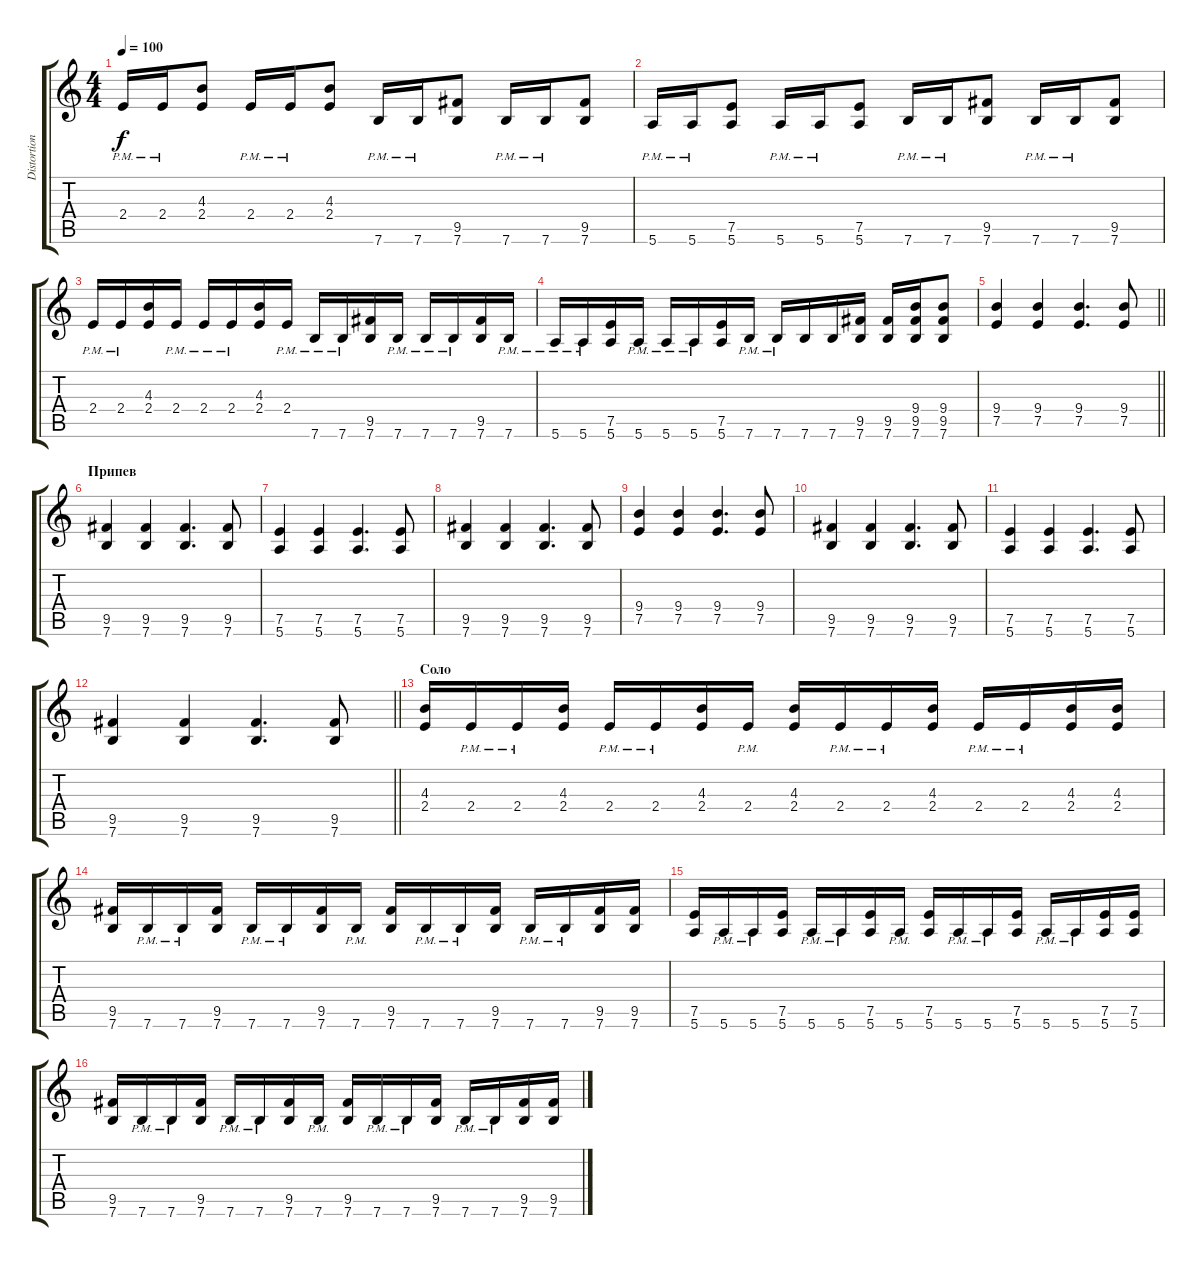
\track ("Distortion" "Distortion") {instrument overdrivenguitar}
\staff {score tabs}
\tuning (E4 B3 G3 D3 A2 E2) {hide}
\ts (4 4)
\tempo 100
\clef g2
\ks c
2.4{pm}.16{dy f} 2.4{pm}.16 (4.3 2.4).8 2.4{pm}.16 2.4{pm}.16 (4.3 2.4).8 7.6{pm}.16 7.6{pm}.16 (9.5 7.6).8 7.6{pm}.16 7.6{pm}.16 (9.5 7.6).8 |
5.6{pm}.16 5.6{pm}.16 (7.5 5.6).8 5.6{pm}.16 5.6{pm}.16 (7.5 5.6).8 7.6{pm}.16 7.6{pm}.16 (9.5 7.6).8 7.6{pm}.16 7.6{pm}.16 (9.5 7.6).8 |
2.4{pm}.16 2.4{pm}.16 (4.3 2.4).16 2.4{pm}.16 2.4{pm}.16 2.4{pm}.16 (4.3 2.4).16 2.4{pm}.16 7.6{pm}.16 7.6{pm}.16 (9.5 7.6).16 7.6{pm}.16 7.6{pm}.16 7.6{pm}.16 (9.5 7.6).16 7.6{pm}.16 |
5.6{pm}.16 5.6{pm}.16 (7.5 5.6).16 5.6{pm}.16 5.6{pm}.16 5.6{pm}.16 (7.5 5.6).16 7.6{pm}.16 7.6{pm}.16 7.6.16 7.6.16 (9.5 7.6).16 (9.5 7.6).16 (9.4 9.5 7.6).16 (9.4 9.5 7.6).8 |
\barLineRight lightlight
(9.4 7.5).4 (9.4 7.5).4 (9.4 7.5).4{d} (9.4 7.5).8 |
\section ("" "Припев")
(9.5 7.6).4 (9.5 7.6).4 (9.5 7.6).4{d} (9.5 7.6).8 |
(7.5 5.6).4 (7.5 5.6).4 (7.5 5.6).4{d} (7.5 5.6).8 |
(9.5 7.6).4 (9.5 7.6).4 (9.5 7.6).4{d} (9.5 7.6).8 |
(9.4 7.5).4 (9.4 7.5).4 (9.4 7.5).4{d} (9.4 7.5).8 |
(9.5 7.6).4 (9.5 7.6).4 (9.5 7.6).4{d} (9.5 7.6).8 |
(7.5 5.6).4 (7.5 5.6).4 (7.5 5.6).4{d} (7.5 5.6).8 |
\barLineRight lightlight
(9.5 7.6).4 (9.5 7.6).4 (9.5 7.6).4{d} (9.5 7.6).8 |
\section ("" "Соло")
(4.3 2.4).16 2.4{pm}.16 2.4{pm}.16 (4.3 2.4).16 2.4{pm}.16 2.4{pm}.16 (4.3 2.4).16 2.4{pm}.16 (4.3 2.4).16 2.4{pm}.16 2.4{pm}.16 (4.3 2.4).16 2.4{pm}.16 2.4{pm}.16 (4.3 2.4).16 (4.3 2.4).16 |
(9.5 7.6).16 7.6{pm}.16 7.6{pm}.16 (9.5 7.6).16 7.6{pm}.16 7.6{pm}.16 (9.5 7.6).16 7.6{pm}.16 (9.5 7.6).16 7.6{pm}.16 7.6{pm}.16 (9.5 7.6).16 7.6{pm}.16 7.6{pm}.16 (9.5 7.6).16 (9.5 7.6).16 |
(7.5 5.6).16 5.6{pm}.16 5.6{pm}.16 (7.5 5.6).16 5.6{pm}.16 5.6{pm}.16 (7.5 5.6).16 5.6{pm}.16 (7.5 5.6).16 5.6{pm}.16 5.6{pm}.16 (7.5 5.6).16 5.6{pm}.16 5.6{pm}.16 (7.5 5.6).16 (7.5 5.6).16 |
(9.5 7.6).16 7.6{pm}.16 7.6{pm}.16 (9.5 7.6).16 7.6{pm}.16 7.6{pm}.16 (9.5 7.6).16 7.6{pm}.16 (9.5 7.6).16 7.6{pm}.16 7.6{pm}.16 (9.5 7.6).16 7.6{pm}.16 7.6{pm}.16 (9.5 7.6).16 (9.5 7.6).16
